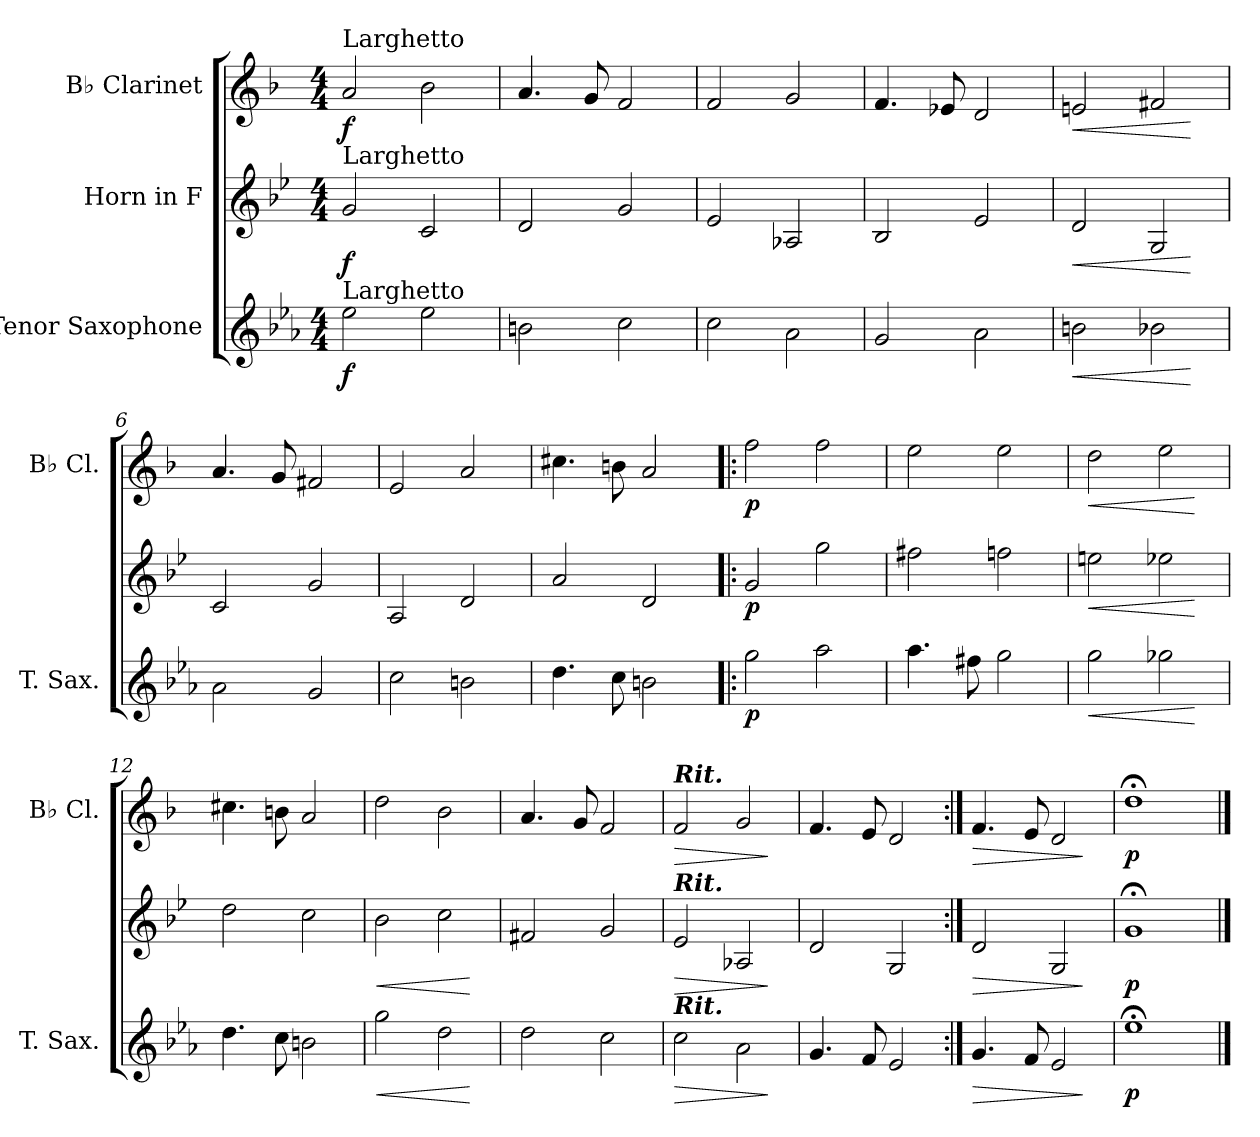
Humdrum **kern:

**kern	**dynam	**kern	**dynam	**kern	**dynam
*part3	*part3	*part2	*part2	*part1	*part1
*staff3	*staff3	*staff2	*staff2	*staff1	*staff1
*I"Tenor Saxophone	*	*I"Horn in F	*	*I"B♭ Clarinet	*
*I'T. Sax.	*	*	*	*I'B♭ Cl.	*
*clefG2	*	*clefG2	*	*clefG2	*
*ITrd8c14	*	*ITrd4c7	*	*ITrd1c2	*
*k[b-e-a-]	*	*k[b-e-a-]	*	*k[b-e-a-]	*
*M4/4	*	*M4/4	*	*M4/4	*
*MM54	*	*MM54	*	*MM54	*
=1	=1	=1	=1	=1	=1
!	!	!	!	!LO:TX:a:t=Larghetto	!
!	!	!LO:TX:a:t=Larghetto	!	!	!
!LO:TX:a:t=Larghetto	!	!	!	!	!
!	!LO:DY:b	!	!LO:DY:b	!	!LO:DY:b
2e-\	f	2c/	f	2g/	f
2e-\	.	2F/	.	2a-\	.
=2	=2	=2	=2	=2	=2
2Bn\	.	2G/	.	4.g/	.
.	.	.	.	8f/	.
2c\	.	2c/	.	2e-/	.
=3	=3	=3	=3	=3	=3
2c\	.	2A-/	.	2e-/	.
2A-\	.	2D-X/	.	2f/	.
=4	=4	=4	=4	=4	=4
2G/	.	2E-/	.	4.e-/	.
.	.	.	.	8d-X/	.
2A-\	.	2A-/	.	2c/	.
=5	=5	=5	=5	=5	=5
!	!LO:HP:b	!	!LO:HP:b	!	!LO:HP:b
2Bn\	<	2G/	<	2dn/	<
2B-X\	.	2C/	.	2en/	.
.	[	.	[	.	[
=6	=6	=6	=6	=6	=6
2A-\	.	2F/	.	4.g/	.
.	.	.	.	8f/	.
2G/	.	2c/	.	2en/	.
=7	=7	=7	=7	=7	=7
2c\	.	2D/	.	2d/	.
2Bn\	.	2G/	.	2g/	.
!!LO:LB:g=z
=8	=8	=8	=8	=8	=8
4.d\	.	2d/	.	4.bn\	.
8c\	.	.	.	8an\	.
2Bn\	.	2G/	.	2g/	.
=9!|:	=9!|:	=9!|:	=9!|:	=9!|:	=9!|:
!	!LO:DY:b	!	!LO:DY:b	!	!LO:DY:b
2g\	p	2c/	p	2ee-\	p
2a-\	.	2cc\	.	2ee-\	.
=10	=10	=10	=10	=10	=10
4.a-\	.	2bn\	.	2dd\	.
8f#X\	.	.	.	.	.
2g\	.	2b-X\	.	2dd\	.
=11	=11	=11	=11	=11	=11
!	!LO:HP:b	!	!LO:HP:b	!	!LO:HP:b
2g\	<	2an\	<	2cc\	<
2g-X\	.	2a-X\	.	2dd\	.
.	[	.	[	.	[
=12	=12	=12	=12	=12	=12
4.d\	.	2g\	.	4.bn\	.
8c\	.	.	.	8an\	.
2Bn\	.	2f\	.	2g/	.
=13	=13	=13	=13	=13	=13
!	!LO:HP:b	!	!LO:HP:b	!	!
2g\	<	2e-\	<	2cc\	.
2d\	.	2f\	.	2a-\	.
.	[	.	[	.	.
=14	=14	=14	=14	=14	=14
2d\	.	2Bn/	.	4.g/	.
.	.	.	.	8f/	.
2c\	.	2c/	.	2e-/	.
=15	=15	=15	=15	=15	=15
*	*	*	*	*MM50	*
!	!	!	!	!LO:TX:a:Bi:t=Rit.	!
!	!	!LO:TX:a:Bi:t=Rit.	!	!	!
!LO:TX:a:Bi:t=Rit.	!	!	!	!	!
!	!LO:HP:b	!	!LO:HP:b	!	!LO:HP:b
2c\	>	2A-/	>	2e-/	>
2A-\	.	2D-X/	.	2f/	.
.	]	.	]	.	]
!!LO:LB:g=z
=16	=16	=16	=16	=16	=16
4.G/	.	2G/	.	4.e-/	.
8F/	.	.	.	8d/	.
2E-/	.	2C/	.	2c/	.
=17:|!	=17:|!	=17:|!	=17:|!	=17:|!	=17:|!
*	*	*	*	*MM44	*
!	!LO:HP:b	!	!LO:HP:b	!	!LO:HP:b
4.G/	>	2G/	>	4.e-/	>
8F/	.	.	.	8d/	.
2E-/	.	2C/	.	2c/	.
.	]	.	]	.	]
=18	=18	=18	=18	=18	=18
!	!LO:DY:b	!	!LO:DY:b	!	!LO:DY:b
1e-;<	p	1c;<	p	1cc;<	p
==	==	==	==	==	==
*-	*-	*-	*-	*-	*-
